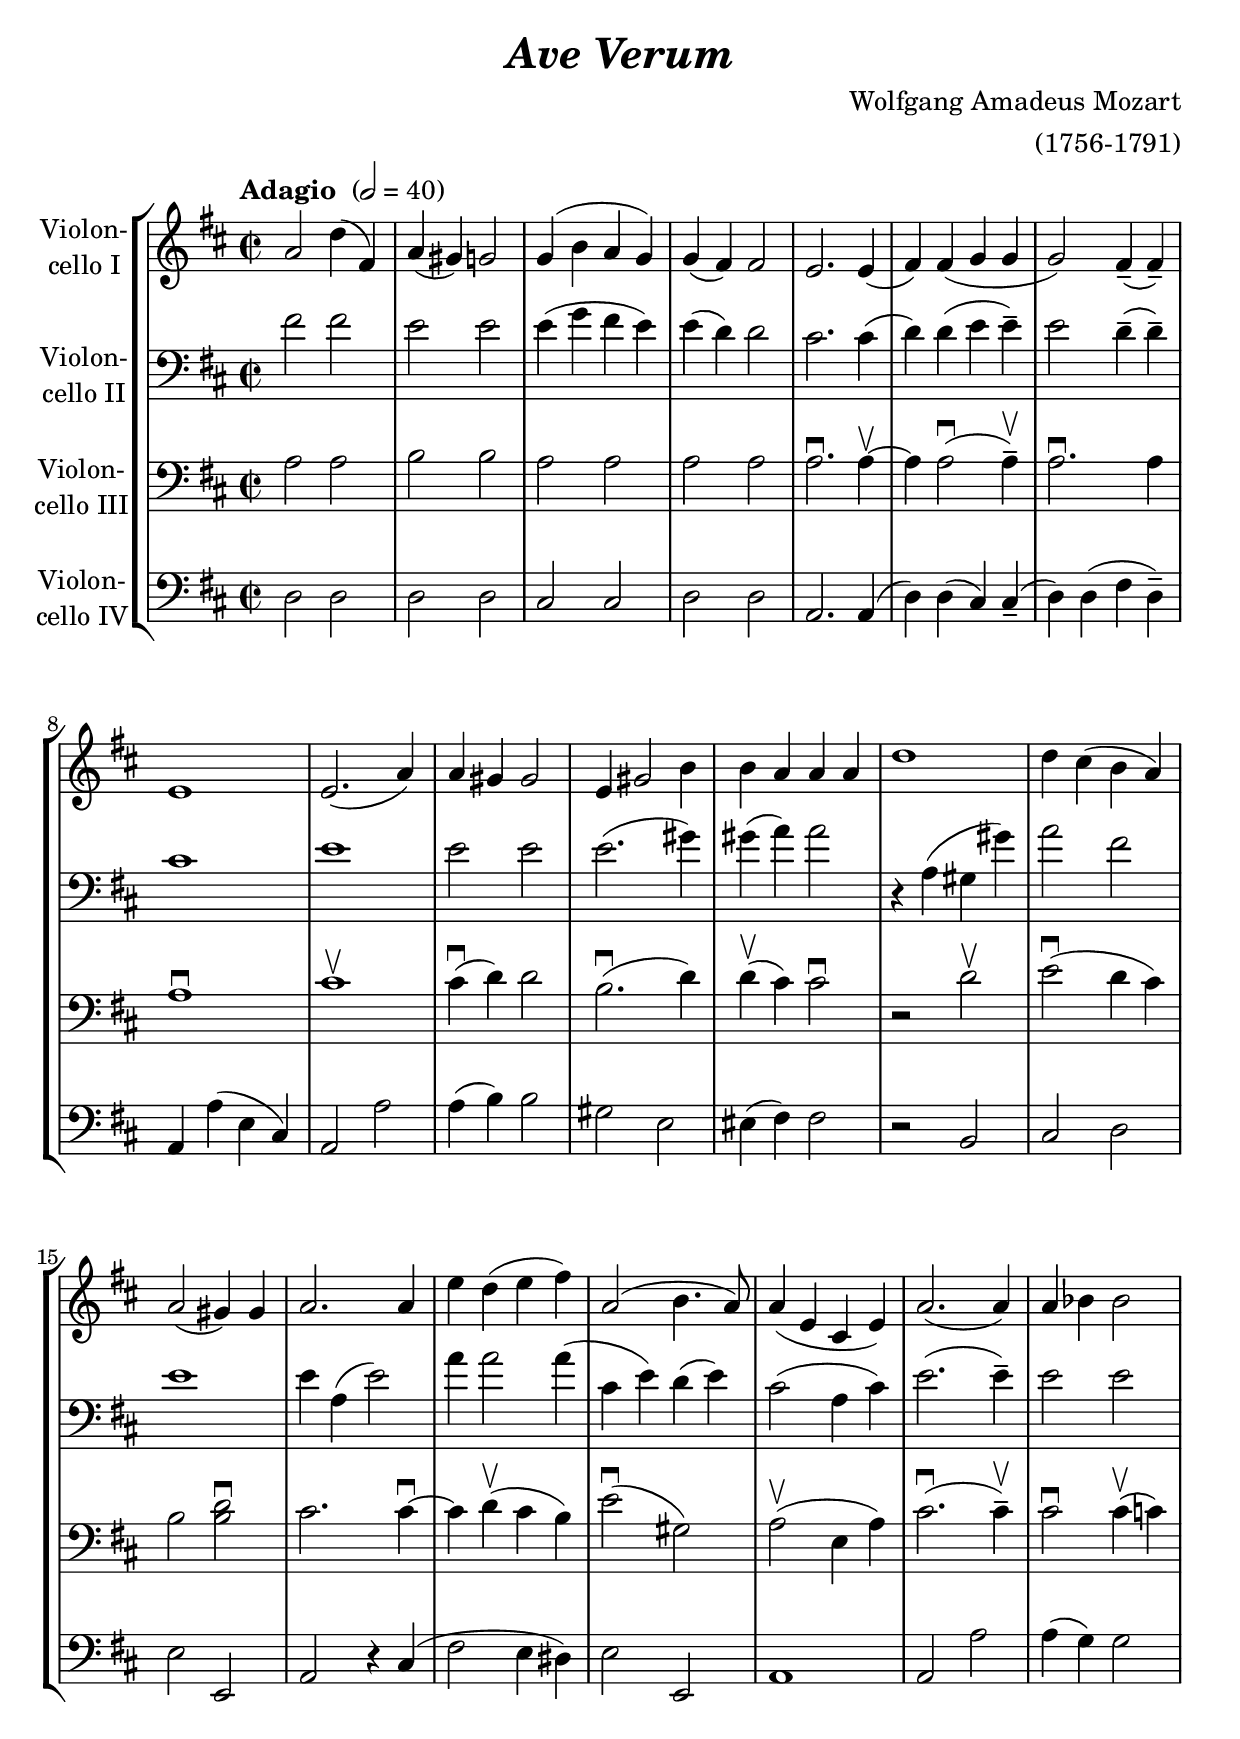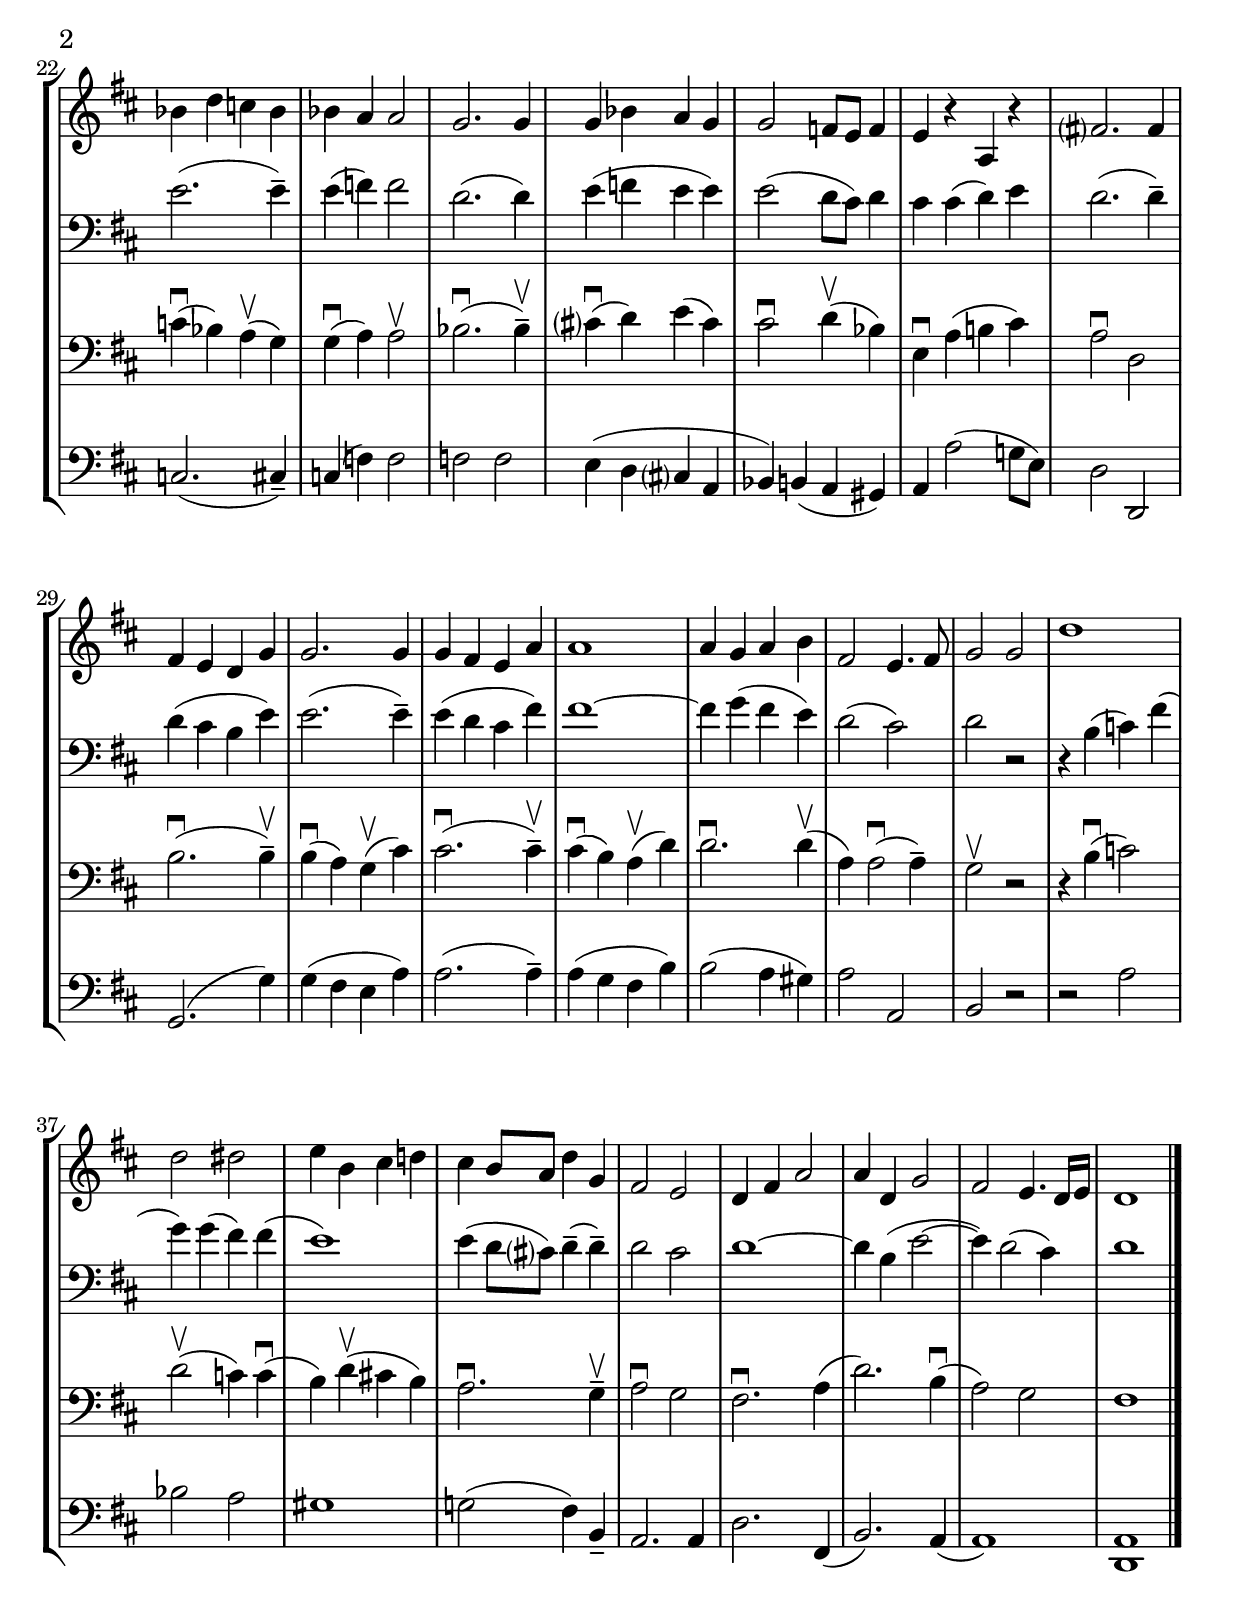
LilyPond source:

\version "2.18.2"
\include "deutsch.ly"
  
#(set-global-staff-size 23.25)

\header {
  title     = \markup \bold \italic "Ave Verum"
  composer  = "Wolfgang Amadeus Mozart"
  arranger  = "(1756-1791)"
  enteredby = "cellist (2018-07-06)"
%  piece     = ""
}

voiceconsts = {
  \key d \major
  \time 2/2
  \clef "bass"
%  \numericTimeSignature
  \compressFullBarRests
  % Set default beaming for all staves
% \set Timing.beamExceptions = #'()
% \set Timing.baseMoment     = #(ly:make-moment 1 4)
% \set Timing.beatStructure  = #'(1 1 1)
  \tempo "Adagio " 2=40
}

micl = "clarinet"
mifl = "flute"
miob = "oboe"
mifh = "french horn"
misx = "tenor sax"
mist = "string ensemble 1"
miba = "cello"

va = \relative c'' {
  \voiceconsts
  \clef "treble"

  a2 d4( fis,)
  a( gis) g2
  g4( h a g)
  g( fis) fis2
  e2. e4(
  fis) fis( g g

  g2) fis4(-- fis)--
  e1
  e2.( a4)
  a gis gis2
  e4 gis2 h4
  h a a a
  d1

  d4 cis( h a)
  a2( gis4) gis
  a2. a4
  e' d( e fis)
  a,2( h4. a8)
  a4( e cis e)
  a2.( a4)

  a b b2
  b4 d c b
  b a a2
  g2. g4
  g b a g
  g2 f8 e f4

  e r a, r
  fis'?2. fis4
  fis e d g
  g2. g4
  g fis e a
  a1

  a4 g a h
  fis2 e4. fis8
  g2 g
  d'1
  d2 dis
  e4 h cis d!
  cis h8 a d4 g,

  fis2 e
  d4 fis a2
  a4 d, g2
  fis e4. d16 e
  d1 \bar "|."
}

vb = \relative c' {
  \voiceconsts

  fis2 fis
  e e
  e4( g fis e)
  e( d) d2
  cis2. cis4(
  d) d( e e)--

  e2 d4(-- d)--
  cis1
  e
  e2 e
  e2.( gis4)
  gis( a) a2
  r4 a,( gis gis')

  a2 fis
  e1
  e4 a,( e'2)
  a4 a2 a4(
  cis, e) d( e)
  cis2( a4 cis)
  e2.( e4)--

  e2 e
  e2.( e4)--
  e( f) f2
  d2.( d4)
  e( f e e)
  e2( d8 cis) d4

  cis cis( d) e
  d2.( d4)--
  d( cis h e)
  e2.( e4)--
  e( d cis fis)
  fis1~

  fis4 g( fis e)
  d2( cis)
  d r
  r4 h( c) fis(
  g) g( fis) fis(
  e1)
  e4( d8 cis?) d4(-- d)--

  d2 cis
  d1~
  d4 h( e2~
  e4) d2( cis4)
  d1 \bar "|."
}

vc = \relative c' {
  \voiceconsts

  a2 a
  h h
  a a
  a a
  a2.\downbow a4~\upbow
  a a2(\downbow a4)--\upbow

  a2.\downbow a4
  a1\downbow
  cis\upbow
  cis4(\downbow d) d2
  h2.(\downbow d4)
  d(\upbow cis) cis2\downbow
  r d\upbow

  e(\downbow d4 cis)
  h2 <h d>\downbow
  cis2. cis4~\downbow
  cis d(\upbow cis h)
  e2(\downbow gis,)
  a(\upbow e4 a)
  cis2.(\downbow cis4)--\upbow

  cis2\downbow cis4(\upbow c)
  c(\downbow b) a(\upbow g)
  g(\downbow a) a2\upbow
  b2.(\downbow b4)--\upbow
  cis?(\downbow d) e( cis)
  cis2\downbow d4(\upbow b)

  e,\downbow a( h! cis)
  a2\downbow d,
  h'2.(\downbow h4)--\upbow
  h(\downbow a) g(\upbow cis)
  cis2.(\downbow cis4)--\upbow
  cis(\downbow h) a(\upbow d)

  d2.\downbow d4(\upbow
  a) a2(\downbow a4)--
  g2\upbow r
  r4 h(\downbow c2)
  d(\upbow c4) c(\downbow
  h) d(\upbow cis! h)
  a2.\downbow g4--\upbow

  a2\downbow g
  fis2.\downbow a4(
  d2.) h4(\downbow
  a2) g
  fis1 \bar "|."
}

vd = \relative c {
  \voiceconsts

  d2 d
  d d
  cis cis
  d d
  a2. a4(
  d) d( cis) cis(--

  d) d( fis d)--
  a a'( e cis)
  a2 a'
  a4( h) h2
  gis e
  eis4( fis) fis2
  r h,

  cis d
  e e,
  a r4 cis(
  fis2 e4 dis)
  e2 e,
  a1
  a2 a'

  a4( g) g2
  c,2.( cis4)--
  c( f) f2
  f f
  e4( d cis? a
  b) h( a gis)

  a a'2( g!8 e)
  d2 d,
  g2.( g'4)
  g( fis e a)
  a2.( a4)--
  a( g fis h)

  h2( a4 gis)
  a2 a,
  h r
  r a'
  b a
  gis1
  g!2( fis4) h,--

  a2. a4
  d2. fis,4(
  h2.)  a4(
  a1)
  <d, a'> \bar "|."
}


music = \new StaffGroup <<
      \new Staff {
	\set Staff.midiInstrument = \miba
	\set Staff.instrumentName = \markup \center-column { "Violon-" "cello I" }
	\transpose d d { \va }
      }

      \new Staff {
	\set Staff.midiInstrument = \miba
	\set Staff.instrumentName = \markup \center-column { "Violon-" "cello II" }
	\transpose d d { \vb }
      }

      \new Staff {
	\set Staff.midiInstrument = \miba
	\set Staff.instrumentName = \markup \center-column { "Violon-" "cello III" }
	\transpose d d { \vc }
      }

      \new Staff {
	\set Staff.midiInstrument = \miba
	\set Staff.instrumentName = \markup \center-column { "Violon-" "cello IV" }
	\transpose d d { \vd }
      }
>>

\book {
  \score {
    \music
    \layout {}
  }

  \score {
    \unfoldRepeats \music

    \midi {
      \context {
        \Score
      }
    }
  }
}
